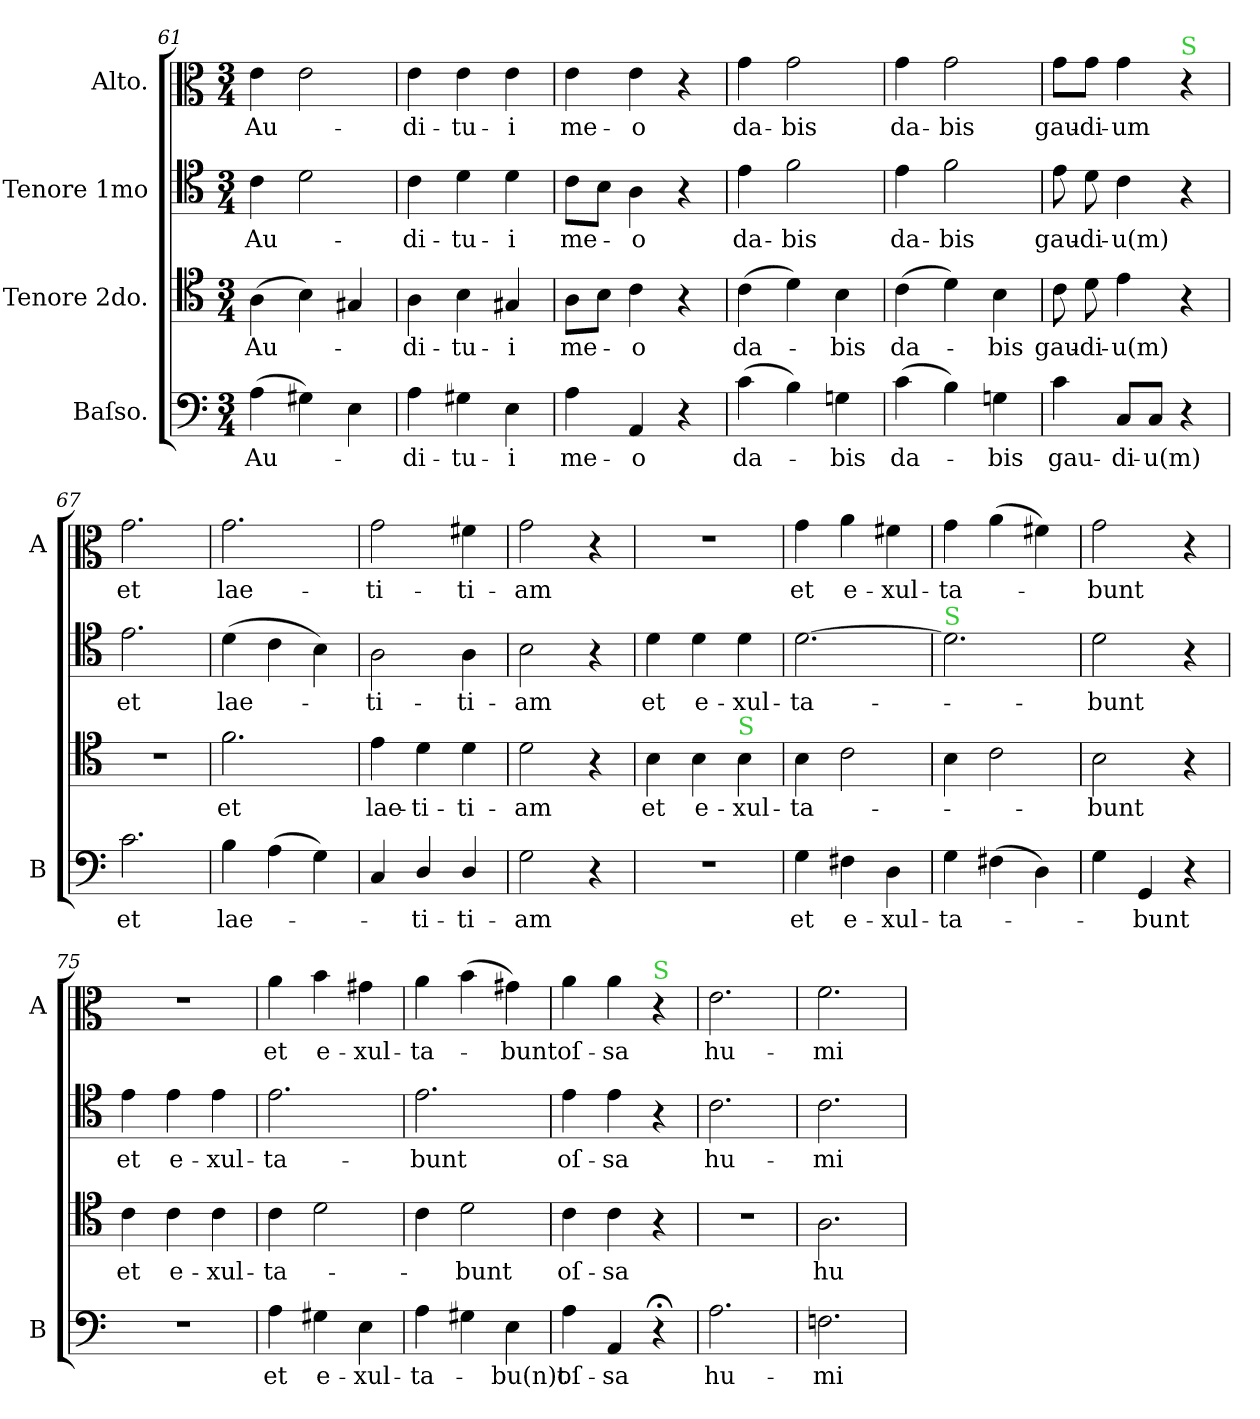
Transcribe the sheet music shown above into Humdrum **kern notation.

**kern	**text	**dynam	**kern	**text	**dynam	**kern	**text	**kern	**text	**dynam
*part4	*part4	*part4	*part3	*part3	*part3	*part2	*part2	*part1	*part1	*part1
*staff4	*staff4	*staff4	*staff3	*staff3	*staff3	*staff2	*staff2	*staff1	*staff1	*staff1
*I"Baſso.	*	*	*I"Tenore 2do.	*	*	*I"Tenore 1mo	*	*I"Alto.	*	*
*I'B	*	*	*	*	*	*	*	*I'A	*	*
*clefF4	*	*	*clefC4	*	*	*clefC4	*	*clefC3	*	*
*k[]	*	*	*k[]	*	*	*k[]	*	*k[]	*	*
*M3/4	*	*	*M3/4	*	*	*M3/4	*	*M3/4	*	*
=61	=61	=61	=61	=61	=61	=61	=61	=61	=61	=61
(4A\	Au-	.	(4A\	Au-	.	4c\	Au-	4e\	Au-	.
4G#X\)	.	.	4B\)	.	.	2d\	.	2e\	.	.
4E\	.	.	4G#X/	.	.	.	.	.	.	.
=62	=62	=62	=62	=62	=62	=62	=62	=62	=62	=62
4A\	-di-	.	4A\	-di-	.	4c\	-di-	4e\	-di-	.
4G#X\	-tu-	.	4B\	-tu-	.	4d\	-tu-	4e\	-tu-	.
4E\	-i	.	4G#X/	-i	.	4d\	-i	4e\	-i	.
=63	=63	=63	=63	=63	=63	=63	=63	=63	=63	=63
4A\	me-	.	8A\L	me-	.	8c\L	me-	4e\	me-	.
.	.	.	8B\J	.	.	8B\J	.	.	.	.
4AA/	-o	.	4c\	-o	.	4A\	-o	4e\	-o	.
4r	.	.	4r	.	.	4r	.	4r	.	.
=64	=64	=64	=64	=64	=64	=64	=64	=64	=64	=64
(4c\	da-	.	(4c\	da-	.	4e\	da-	4g\	da-	.
4B\)	.	.	4d\)	.	.	2f\	-bis	2g\	-bis	.
4Gn\	-bis	.	4B\	-bis	.	.	.	.	.	.
=65	=65	=65	=65	=65	=65	=65	=65	=65	=65	=65
(4c\	da-	.	(4c\	da-	.	4e\	da-	4g\	da-	.
4B\)	.	.	4d\)	.	.	2f\	-bis	2g\	-bis	.
4Gn\	-bis	.	4B\	-bis	.	.	.	.	.	.
=66	=66	=66	=66	=66	=66	=66	=66	=66	=66	=66
4c\	gau-	.	8c\	gau-	.	8e\	gau-	8g\L	gau-	.
.	.	.	8d\	-di-	.	8d\	-di-	8g\J	-di-	.
8C/L	-di-	.	4e\	-u(m)	.	4c\	-u(m)	4g\	-um	.
8C/J	-u(m)	.	.	.	.	.	.	.	.	.
!	!	!	!	!	!	!	!	!LO:TX:a:color=limegreen:t=S	!	!
4r	.	.	4r	.	.	4r	.	4r	.	.
=67	=67	=67	=67	=67	=67	=67	=67	=67	=67	=67
2.c\	et	.	2.r	.	.	2.e\	et	2.g\	et	.
=68	=68	=68	=68	=68	=68	=68	=68	=68	=68	=68
!	!	!	!	!	!LO:DY:a	!	!	!	!	!
4B\	lae-	.	2.f\	et	for	(4d\	lae-	2.g\	lae-	.
(4A\	.	.	.	.	.	4c\	.	.	.	.
4G\)	.	.	.	.	.	4B\)	.	.	.	.
=69	=69	=69	=69	=69	=69	=69	=69	=69	=69	=69
4C/	.	.	4e\	lae-	.	2A\	-ti-	2g\	-ti-	.
4D/	-ti-	.	4d\	-ti-	.	.	.	.	.	.
4D/	-ti-	.	4d\	-ti-	.	4A\	-ti-	4f#X\	-ti-	.
=70	=70	=70	=70	=70	=70	=70	=70	=70	=70	=70
2G\	-am	.	2d\	-am	.	2B\	-am	2g\	-am	.
4r	.	.	4r	.	.	4r	.	4r	.	.
=71	=71	=71	=71	=71	=71	=71	=71	=71	=71	=71
2.r	.	.	4B\	et	.	4d\	et	2.r	.	.
.	.	.	4B\	e-	.	4d\	e-	.	.	.
!	!	!	!LO:TX:a:color=limegreen:t=S	!	!	!	!	!	!	!
.	.	.	4B\	-xul-	.	4d\	-xul-	.	.	.
=72	=72	=72	=72	=72	=72	=72	=72	=72	=72	=72
4G\	et	.	4B\	-ta-	.	[2.d\	-ta-	4g\	et	.
4F#X\	e-	.	2c\	.	.	.	.	4a\	e-	.
4D\	-xul-	.	.	.	.	.	.	4f#X\	-xul-	.
=73	=73	=73	=73	=73	=73	=73	=73	=73	=73	=73
!	!	!	!	!	!	!LO:TX:a:color=limegreen:t=S	!	!	!	!
4G\	-ta-	.	4B\	.	.	2.d\]	.	4g\	-ta-	.
(4F#X\	.	.	2c\	.	.	.	.	(4a\	.	.
4D\)	.	.	.	.	.	.	.	4f#X\)	.	.
=74	=74	=74	=74	=74	=74	=74	=74	=74	=74	=74
4G\	.	.	2B\	-bunt	.	2d\	-bunt	2g\	-bunt	.
4GG/	-bunt	.	.	.	.	.	.	.	.	.
4r	.	.	4r	.	.	4r	.	4r	.	.
=75	=75	=75	=75	=75	=75	=75	=75	=75	=75	=75
2.r	.	.	4c\	et	.	4e\	et	2.r	.	.
.	.	.	4c\	e-	.	4e\	e-	.	.	.
.	.	.	4c\	-xul-	.	4e\	-xul-	.	.	.
=76	=76	=76	=76	=76	=76	=76	=76	=76	=76	=76
4A\	et	.	4c\	-ta-	.	2.e\	-ta-	4a\	et	.
4G#X\	e-	.	2d\	.	.	.	.	4b\	e-	.
4E\	-xul-	.	.	.	.	.	.	4g#X\	-xul-	.
=77	=77	=77	=77	=77	=77	=77	=77	=77	=77	=77
4A\	-ta-	.	4c\	.	.	2.e\	-bunt	4a\	-ta-	.
4G#X\	.	.	2d\	-bunt	.	.	.	(4b\	.	.
4E\	-bu(n)t	.	.	.	.	.	.	4g#X\)	-bunt	.
=78	=78	=78	=78	=78	=78	=78	=78	=78	=78	=78
4A\	oſ-	.	4c\	oſ-	.	4e\	oſ-	4a\	oſ-	.
4AA/	-sa	.	4c\	-sa	.	4e\	-sa	4a\	-sa	.
!	!	!	!	!	!	!	!	!LO:TX:a:color=limegreen:t=S	!	!
4r;<	.	.	4r	.	.	4r	.	4r	.	.
=79	=79	=79	=79	=79	=79	=79	=79	=79	=79	=79
!	!	!LO:DY:b	!	!	!	!	!	!	!	!LO:DY:a
2.A\	hu-	pia	2.r	.	.	2.c\	hu-	2.e\	hu-	pia&colon;
=80	=80	=80	=80	=80	=80	=80	=80	=80	=80	=80
!	!	!	!	!	!LO:DY:a	!	!	!	!	!
2.Fn\	-mi-	.	2.A\	hu-	pian.	2.c\	-mi-	2.f\	-mi-	.
=	=	=	=	=	=	=	=	=	=	=
*-	*-	*-	*-	*-	*-	*-	*-	*-	*-	*-
